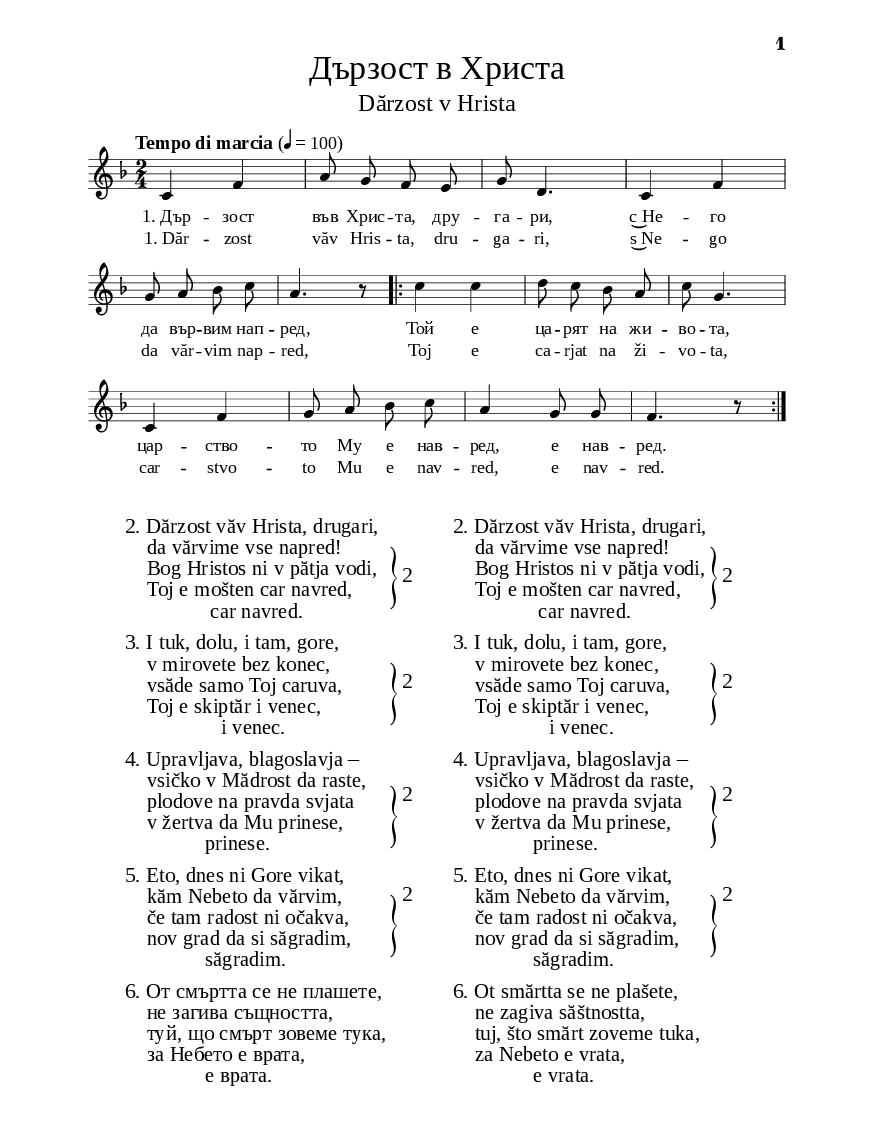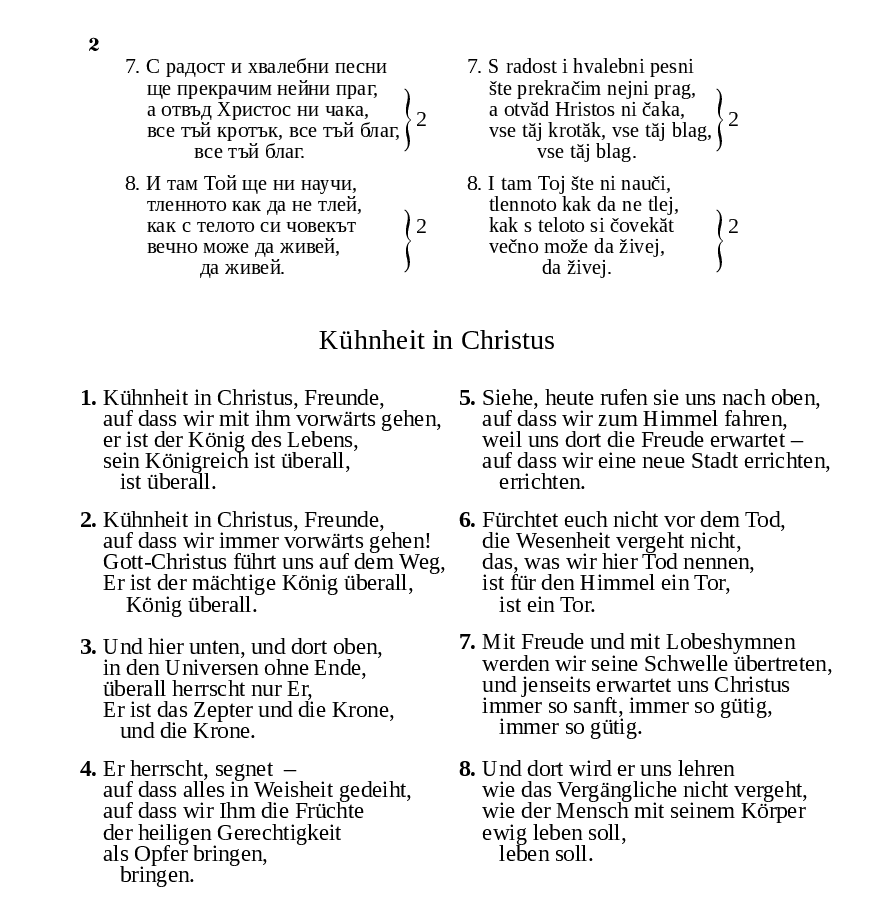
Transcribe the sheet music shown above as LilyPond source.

\version "2.24.3"

% include paper part and global functions
\include "include/globals.ily"


"rightBraces052_1" = \markup {
  \column {
    % repeat braces
    \translate #'(0 . -6.2 )
    \right-brace #30

    \translate #'(0 . -11.6 )
    \right-brace #30

    \translate #'(0 . -12.6 )
    \right-brace #30

    \translate #'(0 . -10.7 )
    \right-brace #30

  }
  \column {
    % repeat numbers
    \translate #'(0 . -6.7 )
    2

    \translate #'(0 . -14.6 )
    2

    \translate #'(0 . -15.6 )
    2

    \translate #'(0 . -13.7)
    2



  }
}

"rightBraces052_2" = \markup {
  \column {
    % repeat braces


    \translate #'(0 . -6.4 )
    \right-brace #30

    \translate #'(0 . -12.3 )
    \right-brace #30

  }
  \column {
    % repeat numbers

    \translate #'(0 . -7.2 )
    2

    \translate #'(0 . -14.7 )
    2




  }
}

\bookpart {
  \label #'ref052
  \tocItem \markup "Дързост в Христа – Dărzost v Hrista"
  \include "include/bookpart-paper.ily"
  \score {
    \include "include/score-layout.ily"


    \new Voice \absolute  {
      \clef treble
      \key f \major
      \time 2/4
      \tempoFunc "Tempo di marcia" 4 "100"
      \autoBeamOff
      \autoBeamOff
      c'4 f' | a'8 g' f' e' | g'8 d'4. | c'4 f' \break |
      g'8 a' bes' c'' | a'4. r8 \bar ".|:"
      | c''4 c'' | d''8 c'' bes' a' | c''8 g'4. \break |
      c'4  f'4 | g'8 a' bes' c'' a'4 g'8 g' | f'4. r8 \bar ":|."
      \break
    }

    \addlyrics {
      "1. Дър" -- зост във Хрис -- та, дру -- га -- ри, с~Не -- го
      да вър -- вим нап -- ред, Той е ца -- рят на жи -- во -- та,
      цар -- ство -- то Му е нав -- ред, е нав -- ред.
    }
    \addlyrics {
      "1. Dăr" -- zost văv Hris -- ta, dru -- ga -- ri, s~Ne -- go
      da văr -- vim nap -- red, Toj e ca -- rjat na ži -- vo -- ta,
      car -- stvo -- to Mu e nav -- red, e nav -- red.
    }


    \header {
      title = \titleFunc "Дързост в Христа" "Dărzost v Hrista"
    }

    \midi{}

  } % score

  \markup \empty-two

  \markup \abs-fontsize #10 {
    \hspace #5
    \override #`(baseline-skip . ,bgCoupletBaselineSkip)
    \column {

      \line {   2.  Dărzost văv Hrista, drugari,}

      \line {   "   " da vărvime vse napred!}

      \line {   "   " Bog Hristos ni v pătja vodi,}

      \line {   "   " Toj e mošten car navred,}

      \line {   "               " car navred.}
      \vspace #0.5

      \line {   3.  I tuk, dolu, i tam, gore, }

      \line {   "   " v mirovete bez konec, }

      \line {   "   " vsăde samo Toj caruva, }

      \line {   "   " Toj e skiptăr i venec, }

      \line {   "                 " i venec. }
      \vspace #0.5
      \line {   4.  Upravljava, blagoslavja – }

      \line {   "   " vsičko v Mădrost da raste, }

      \line {   "   " plodove na pravda svjata }

      \line {   "   " v žertva da Mu prinese, }

      \line {   "              " prinese. }

      \vspace #0.5


      \line {   5. Eto, dnes ni Gore vikat, }

      \line {   "   " kăm Nebeto da vărvim, }

      \line {   "   " če tam radost ni očakva, }

      \line {   "   " nov grad da si săgradim, }

      \line {   "              " săgradim. }

      \vspace #0.5



      \line {   6. От смъртта се не плашете, }

      \line {   "   " не загива същността, }

      \line {   "   " туй, що смърт зовеме тука, }

      \line {   "   " за Небето е врата, }

      \line {   "              " е врата. }



    }\"rightBraces052_1"
    \hspace #5
    \override #`(baseline-skip . ,bgCoupletBaselineSkip)
    \column {



      \line {   2.  Dărzost văv Hrista, drugari,}

      \line {   "   " da vărvime vse napred!}

      \line {   "   " Bog Hristos ni v pătja vodi,}

      \line {   "   " Toj e mošten car navred,}

      \line {   "               " car navred.}
      \vspace #0.5

      \line {   3.  I tuk, dolu, i tam, gore, }

      \line {   "   " v mirovete bez konec, }

      \line {   "   " vsăde samo Toj caruva, }

      \line {   "   " Toj e skiptăr i venec, }

      \line {   "                 " i venec. }
      \vspace #0.5
      \line {   4.  Upravljava, blagoslavja – }

      \line {   "   " vsičko v Mădrost da raste, }

      \line {   "   " plodove na pravda svjata }

      \line {   "   " v žertva da Mu prinese, }

      \line {   "              " prinese. }

      \vspace #0.5


      \line {   5. Eto, dnes ni Gore vikat, }

      \line {   "   " kăm Nebeto da vărvim, }

      \line {   "   " če tam radost ni očakva, }

      \line {   "   " nov grad da si săgradim, }

      \line {   "              " săgradim. }
      \vspace #0.5
      \line {   6. Ot smărtta se ne plašete, }

      \line {   "   " ne zagiva săštnostta, }

      \line {   "   " tuj, što smărt zoveme tuka, }

      \line {   "   " za Nebeto e vrata, }

      \line {   "              " e vrata. }




    } \"rightBraces052_1" %column
  } % markup

  \pageBreak

  \markup \fontsize #bgCoupletFontSize {
    \hspace #5
    \override #`(baseline-skip . ,bgCoupletBaselineSkip)
    \column {

      \line {   7. С радост и хвалебни песни }

      \line {   "   " ще прекрачим нейни праг, }

      \line {   "   " а отвъд Христос ни чака, }

      \line {   "   " все тъй кротък, все тъй благ, }

      \line {   "            " все тъй благ. }

      \vspace #0.5


      \line {   8. И там Той ще ни научи, }

      \line {   "   " тленното как да не тлей, }

      \line {   "   " как с телото си човекът }

      \line {   "   " вечно може да живей, }

      \line {   "             " да живей. }

    }
    \"rightBraces052_2"
    \hspace #5
    \override #`(baseline-skip . ,bgCoupletBaselineSkip)
    \column {

      \line {   7. S radost i hvalebni pesni }

      \line {   "   " šte prekračim nejni prag, }

      \line {   "   " a otvăd Hristos ni čaka, }

      \line {   "   " vse tăj krotăk, vse tăj blag, }

      \line {   "            " vse tăj blag. }

      \vspace #0.5


      \line {   8. I tam Toj šte ni nauči, }

      \line {   "   " tlennoto kak da ne tlej, }

      \line {   "   " kak s teloto si čovekăt }

      \line {   "   " večno može da živej, }

      \line {   "             " da živej. }

    } %column
    \"rightBraces052_2"
  } % markup

  \markup \empty-three

  % include foreign translation(s) of the song
  \version "2.24.4"

\markup \fill-line { \fontsize #deTitleFontSize "Kühnheit in Christus" }
\markup \null
\markup \null
\markup \abs-fontsize #11 \override #`(baseline-skip . ,deCoupletBaselineSkip) {
  \fill-line {
 \hspace #0.1
    \column {
      \vspace #1
      \line {
        \bold "1."
        \column {
          "Kühnheit in Christus, Freunde,"
          "auf dass wir mit ihm vorwärts gehen,"
          "er ist der König des Lebens,"
          "sein Königreich ist überall,"
          "   ist überall."
        }
      }

      \vspace #1
      \line {
        \bold "2."
        \column {
          "Kühnheit in Christus, Freunde,"
          "auf dass wir immer vorwärts gehen!"
          "Gott-Christus führt uns auf dem Weg,"
          "Er ist der mächtige König überall,"
          "    König überall."
        }
      }
      \vspace #1
      \line {
        \bold "3."
        \column {
          "Und hier unten, und dort oben,"
          "in den Universen ohne Ende,"
          "überall herrscht nur Er,"
          "Er ist das Zepter und die Krone,"
          "   und die Krone."
        }
      }
      \vspace #1
      \line {
        \bold "4."
        \column {
          "Er herrscht, segnet  –"
          "auf dass alles in Weisheit gedeiht,"
          "auf dass wir Ihm die Früchte"
          "der heiligen Gerechtigkeit"
          "als Opfer bringen,"
          "   bringen."
        }
      }
    }
     \hspace #0.1
    \column {

      \vspace #1
      \line {
        \bold "5."
        \column {
          "Siehe, heute rufen sie uns nach oben,"
          "auf dass wir zum Himmel fahren,"
          "weil uns dort die Freude erwartet –"
          "auf dass wir eine neue Stadt errichten,"
          "   errichten."
        }
      }
      \vspace #1
      \line {
        \bold "6."
        \column {
          "Fürchtet euch nicht vor dem Tod,"
          "die Wesenheit vergeht nicht,"
          "das, was wir hier Tod nennen,"
          "ist für den Himmel ein Tor,"
          "   ist ein Tor."
        }
      }
      \vspace #1
      \line {
        \bold "7."
        \column {
          "Mit Freude und mit Lobeshymnen"
          "werden wir seine Schwelle übertreten,"
          "und jenseits erwartet uns Christus"
          "immer so sanft, immer so gütig,"
          "   immer so gütig."
        }
      }
      \vspace #1
      \line {
        \bold "8."
        \column {
          "Und dort wird er uns lehren"
          "wie das Vergängliche nicht vergeht,"
          "wie der Mensch mit seinem Körper"
          "ewig leben soll,"
          "   leben soll."
        }
      }
    }
     \hspace #0.1
  }
}


} % bookpart
